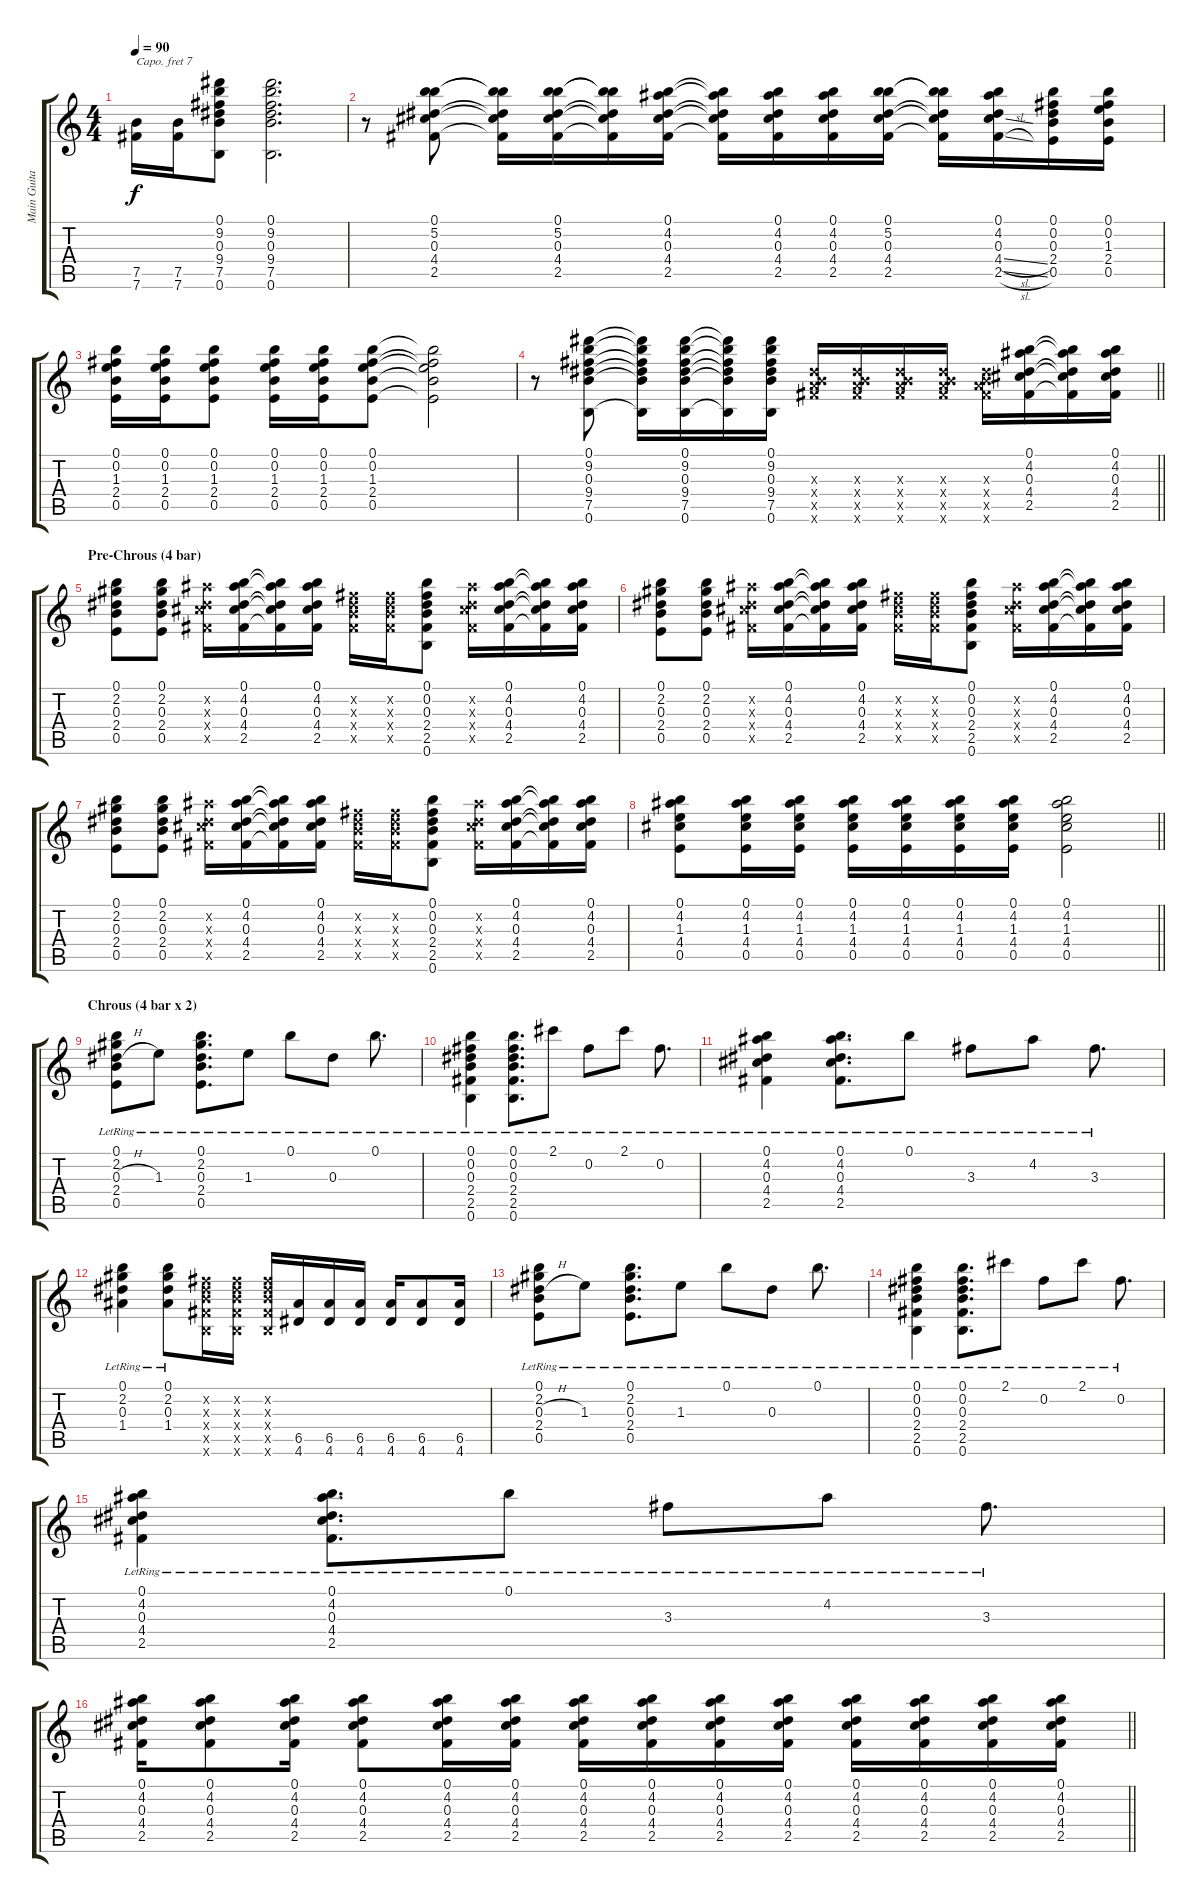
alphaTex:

\track ("Main Guitar" "Main Guita") {instrument electricguitarclean}
\staff {score tabs}
\capo 7
\tuning (E4 B3 Ab3 D3 A2 E2) {hide}
\ts (4 4)
\tempo 90
\clef g2
\ks c
(7.5 7.6).16{dy f} (7.5 7.6).16 (0.1 9.2 0.3 9.4 7.5 0.6).8 (0.1 9.2 0.3 9.4 7.5 0.6).2{d} |
r.8 (0.1 5.2 0.3 4.4 2.5).8 (0.1{t} 5.2{t} 0.3{t} 4.4{t} 2.5{t}).16 (0.1 5.2 0.3 4.4 2.5).16 (0.1{t} 5.2{t} 0.3{t} 4.4{t} 2.5{t}).16 (0.1 4.2 0.3 4.4 2.5).16 (0.1{t} 4.2{t} 0.3{t} 4.4{t} 2.5{t}).16 (0.1 4.2 0.3 4.4 2.5).16 (0.1 4.2 0.3 4.4 2.5).16 (0.1 5.2 0.3 4.4 2.5).16 (0.1{t} 5.2{t} 0.3{t} 4.4{t} 2.5{t}).16 (0.1 4.2 0.3 4.4{sl} 2.5{sl}).16 (0.1 0.2 0.3 2.4 0.5).16 (0.1 0.2 1.3 2.4 0.5).16 |
(0.1 0.2 1.3 2.4 0.5).16 (0.1 0.2 1.3 2.4 0.5).16 (0.1 0.2 1.3 2.4 0.5).8 (0.1 0.2 1.3 2.4 0.5).16 (0.1 0.2 1.3 2.4 0.5).16 (0.1 0.2 1.3 2.4 0.5).8 (0.1{t} 0.2{t} 1.3{t} 2.4{t} 0.5{t}).2 |
\barLineRight lightlight
r.8 (0.1 9.2 0.3 9.4 7.5 0.6).8 (0.1{t} 9.2{t} 0.3{t} 9.4{t} 7.5{t} 0.6{t}).16 (0.1 9.2 0.3 9.4 7.5 0.6).16 (0.1{t} 9.2{t} 0.3{t} 9.4{t} 7.5{t} 0.6{t}).16 (0.1 9.2 0.3 9.4 7.5 0.6).16 (0.3{x} 0.4{x} 7.5{x} 7.6{x}).16 (0.3{x} 0.4{x} 7.5{x} 7.6{x}).16 (0.3{x} 0.4{x} 7.5{x} 7.6{x}).16 (0.3{x} 0.4{x} 7.5{x} 7.6{x}).16 (0.3{x} 0.4{x} 7.5{x} 7.6{x}).16 (0.1 4.2 0.3 4.4 2.5).16 (0.1{t} 4.2{t} 0.3{t} 4.4{t} 2.5{t}).16 (0.1 4.2 0.3 4.4 2.5).16 |
\section ("" "Pre-Chrous (4 bar)")
(0.1 2.2 0.3 2.4 0.5).8 (0.1 2.2 0.3 2.4 0.5).8 (4.2{x} 0.3{x} 4.4{x} 2.5{x}).16 (0.1 4.2 0.3 4.4 2.5).16 (0.1{t} 4.2{t} 0.3{t} 4.4{t} 2.5{t}).16 (0.1 4.2 0.3 4.4 2.5).16 (0.2{x} 0.3{x} 2.4{x} 2.5{x}).16 (0.2{x} 0.3{x} 2.4{x} 2.5{x}).16 (0.1 0.2 0.3 2.4 2.5 0.6).8 (4.2{x} 0.3{x} 4.4{x} 2.5{x}).16 (0.1 4.2 0.3 4.4 2.5).16 (0.1{t} 4.2{t} 0.3{t} 4.4{t} 2.5{t}).16 (0.1 4.2 0.3 4.4 2.5).16 |
(0.1 2.2 0.3 2.4 0.5).8 (0.1 2.2 0.3 2.4 0.5).8 (4.2{x} 0.3{x} 4.4{x} 2.5{x}).16 (0.1 4.2 0.3 4.4 2.5).16 (0.1{t} 4.2{t} 0.3{t} 4.4{t} 2.5{t}).16 (0.1 4.2 0.3 4.4 2.5).16 (0.2{x} 0.3{x} 2.4{x} 2.5{x}).16 (0.2{x} 0.3{x} 2.4{x} 2.5{x}).16 (0.1 0.2 0.3 2.4 2.5 0.6).8 (4.2{x} 0.3{x} 4.4{x} 2.5{x}).16 (0.1 4.2 0.3 4.4 2.5).16 (0.1{t} 4.2{t} 0.3{t} 4.4{t} 2.5{t}).16 (0.1 4.2 0.3 4.4 2.5).16 |
(0.1 2.2 0.3 2.4 0.5).8 (0.1 2.2 0.3 2.4 0.5).8 (4.2{x} 0.3{x} 4.4{x} 2.5{x}).16 (0.1 4.2 0.3 4.4 2.5).16 (0.1{t} 4.2{t} 0.3{t} 4.4{t} 2.5{t}).16 (0.1 4.2 0.3 4.4 2.5).16 (0.2{x} 0.3{x} 2.4{x} 2.5{x}).16 (0.2{x} 0.3{x} 2.4{x} 2.5{x}).16 (0.1 0.2 0.3 2.4 2.5 0.6).8 (4.2{x} 0.3{x} 4.4{x} 2.5{x}).16 (0.1 4.2 0.3 4.4 2.5).16 (0.1{t} 4.2{t} 0.3{t} 4.4{t} 2.5{t}).16 (0.1 4.2 0.3 4.4 2.5).16 |
\barLineRight lightlight
(0.1 4.2 1.3 4.4 0.5).8 (0.1 4.2 1.3 4.4 0.5).16 (0.1 4.2 1.3 4.4 0.5).16 (0.1 4.2 1.3 4.4 0.5).16 (0.1 4.2 1.3 4.4 0.5).16 (0.1 4.2 1.3 4.4 0.5).16 (0.1 4.2 1.3 4.4 0.5).16 (0.1 4.2 1.3 4.4 0.5).2 |
\section ("" "Chrous (4 bar x 2)")
(0.1{lr} 2.2{lr} 0.3{h lr} 2.4{lr} 0.5{lr}).8 1.3{lr}.8 (0.1{lr} 2.2{lr} 0.3{lr} 2.4{lr} 0.5{lr}).8{d} 1.3{lr}.8 0.1{lr}.8 0.3{lr}.8 0.1{lr}.8{d} |
(0.1{lr} 0.2{lr} 0.3{lr} 2.4{lr} 2.5{lr} 0.6{lr}).4 (0.1{lr} 0.2{lr} 0.3{lr} 2.4{lr} 2.5{lr} 0.6{lr}).8{d} 2.1{lr}.8 0.2{lr}.8 2.1{lr}.8 0.2{lr}.8{d} |
(0.1{lr} 4.2{lr} 0.3{lr} 4.4{lr} 2.5{lr}).4 (0.1{lr} 4.2{lr} 0.3{lr} 4.4{lr} 2.5{lr}).8{d} 0.1{lr}.8 3.3{lr}.8 4.2{lr}.8 3.3{lr}.8{d} |
(0.1{lr} 2.2{lr} 0.3{lr} 1.4{lr}).4 (0.1{lr} 2.2{lr} 0.3{lr} 1.4{lr}).8 (0.2{x} 0.3{x} 2.4{x} 2.5{x} 0.6{x}).16 (0.2{x} 0.3{x} 2.4{x} 2.5{x} 0.6{x}).16 (0.2{x} 0.3{x} 2.4{x} 2.5{x} 0.6{x}).16 (6.5 4.6).16{instrument electricguitarjazz} (6.5 4.6).16 (6.5 4.6).16 (6.5 4.6).16 (6.5 4.6).8 (6.5 4.6).16 |
(0.1{lr} 2.2{lr} 0.3{h lr} 2.4{lr} 0.5{lr}).8{instrument electricguitarclean} 1.3{lr}.8 (0.1{lr} 2.2{lr} 0.3{lr} 2.4{lr} 0.5{lr}).8{d} 1.3{lr}.8 0.1{lr}.8 0.3{lr}.8 0.1{lr}.8{d} |
(0.1{lr} 0.2{lr} 0.3{lr} 2.4{lr} 2.5{lr} 0.6{lr}).4 (0.1{lr} 0.2{lr} 0.3{lr} 2.4{lr} 2.5{lr} 0.6{lr}).8{d} 2.1{lr}.8 0.2{lr}.8 2.1{lr}.8 0.2{lr}.8{d} |
(0.1{lr} 4.2{lr} 0.3{lr} 4.4{lr} 2.5{lr}).4 (0.1{lr} 4.2{lr} 0.3{lr} 4.4{lr} 2.5{lr}).8{d} 0.1{lr}.8 3.3{lr}.8 4.2{lr}.8 3.3{lr}.8{d} |
\barLineRight lightlight
(0.1 4.2 0.3 4.4 2.5).16 (0.1 4.2 0.3 4.4 2.5).8 (0.1 4.2 0.3 4.4 2.5).16 (0.1 4.2 0.3 4.4 2.5).8 (0.1 4.2 0.3 4.4 2.5).16 (0.1 4.2 0.3 4.4 2.5).16 (0.1 4.2 0.3 4.4 2.5).16 (0.1 4.2 0.3 4.4 2.5).16 (0.1 4.2 0.3 4.4 2.5).16 (0.1 4.2 0.3 4.4 2.5).16 (0.1 4.2 0.3 4.4 2.5).16 (0.1 4.2 0.3 4.4 2.5).16 (0.1 4.2 0.3 4.4 2.5).16 (0.1 4.2 0.3 4.4 2.5).16
